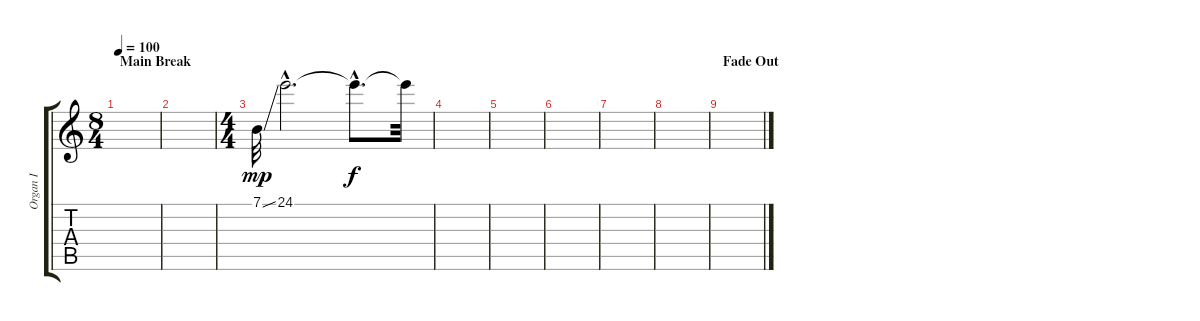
\track ("Organ I" "Organ I") {instrument rockorgan}
\staff {score tabs}
\tuning (E4 B3 G3 D3 A2 E2) {hide}
\ts (8 4)
\section ("" "Main Break")
\tempo 100
\clef g2
\ks c
|
|
\ts (4 4)
7.1{ss}.32{dy mp} 24.1{hac}.2{d} 24.1{hac t}.8{d dy f} 24.1{t}.32 |
|
|
|
|
|
\section ("" "Fade Out")
